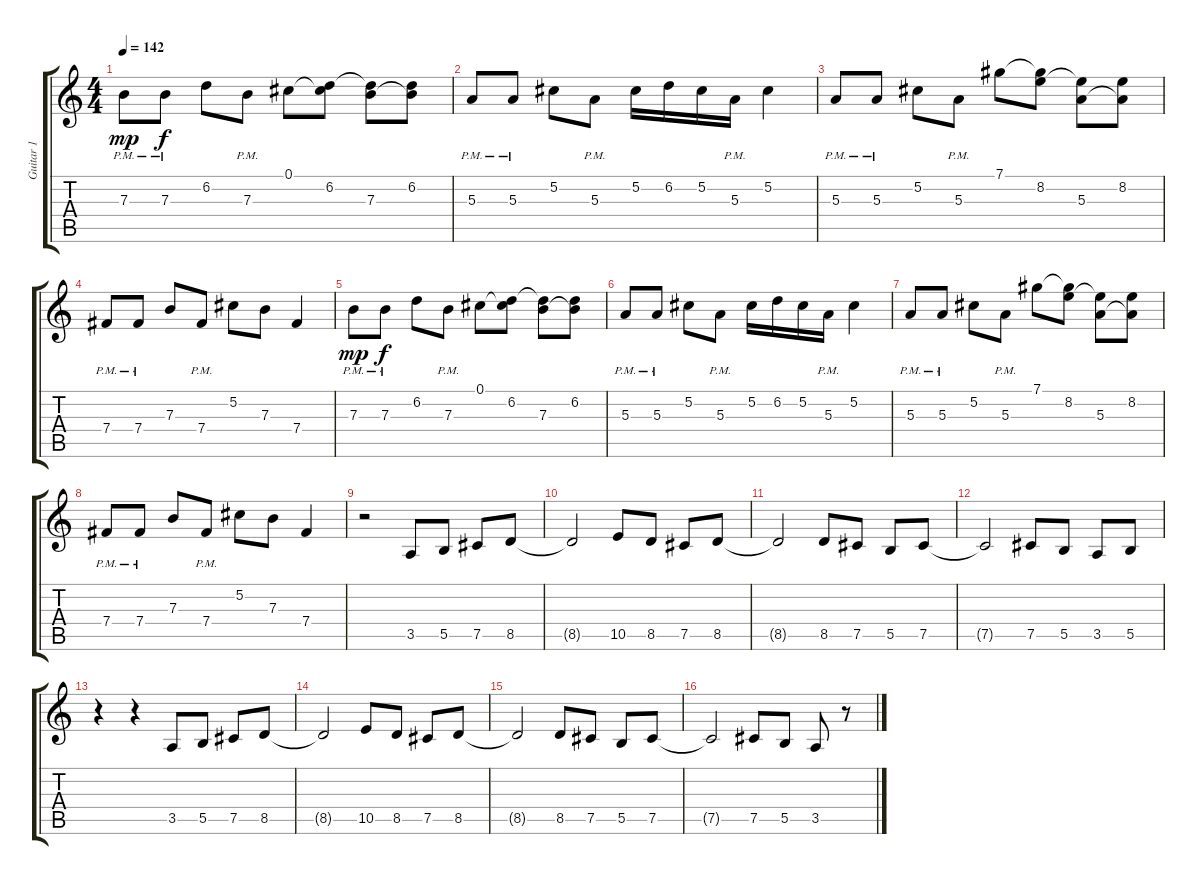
\track ("Guitar 1" "Guitar 1") {instrument distortionguitar}
\staff {score tabs}
\tuning (Db4 Ab3 E3 B2 Gb2 B1) {hide}
\ts (4 4)
\tempo 142
\clef g2
\ks c
7.3{pm}.8{dy mp balance 0 instrument distortionguitar} 7.3{pm}.8{dy f} 6.2.8 7.3{pm}.8 0.1.8 (0.1{t} 6.2).8 (6.2{t} 7.3).8 (6.2 7.3{t}).8 |
5.3{pm}.8 5.3{pm}.8 5.2.8 5.3{pm}.8 5.2.16 6.2.16 5.2.16 5.3{pm}.16 5.2.4 |
5.3{pm}.8 5.3{pm}.8 5.2.8 5.3{pm}.8 7.1.8 (7.1{t} 8.2).8 (8.2{t} 5.3).8 (8.2 5.3{t}).8 |
7.4{pm}.8 7.4{pm}.8 7.3.8 7.4{pm}.8 5.2.8 7.3.8 7.4.4 |
7.3{pm}.8{dy mp} 7.3{pm}.8{dy f} 6.2.8 7.3{pm}.8 0.1.8 (0.1{t} 6.2).8 (6.2{t} 7.3).8 (6.2 7.3{t}).8 |
5.3{pm}.8 5.3{pm}.8 5.2.8 5.3{pm}.8 5.2.16 6.2.16 5.2.16 5.3{pm}.16 5.2.4 |
5.3{pm}.8 5.3{pm}.8 5.2.8 5.3{pm}.8 7.1.8 (7.1{t} 8.2).8 (8.2{t} 5.3).8 (8.2 5.3{t}).8 |
7.4{pm}.8 7.4{pm}.8 7.3.8 7.4{pm}.8 5.2.8 7.3.8 7.4.4 |
r.2{balance 0} 3.5.8 5.5.8 7.5.8 8.5.8 |
8.5{t}.2 10.5.8 8.5.8 7.5.8 8.5.8 |
8.5{t}.2 8.5.8 7.5.8 5.5.8 7.5.8 |
7.5{t}.2 7.5.8 5.5.8 3.5.8 5.5.8 |
r.4{balance 0} r.4 3.5.8 5.5.8 7.5.8 8.5.8 |
8.5{t}.2 10.5.8 8.5.8 7.5.8 8.5.8 |
8.5{t}.2 8.5.8 7.5.8 5.5.8 7.5.8 |
7.5{t}.2 7.5.8 5.5.8 3.5.8 r.8
